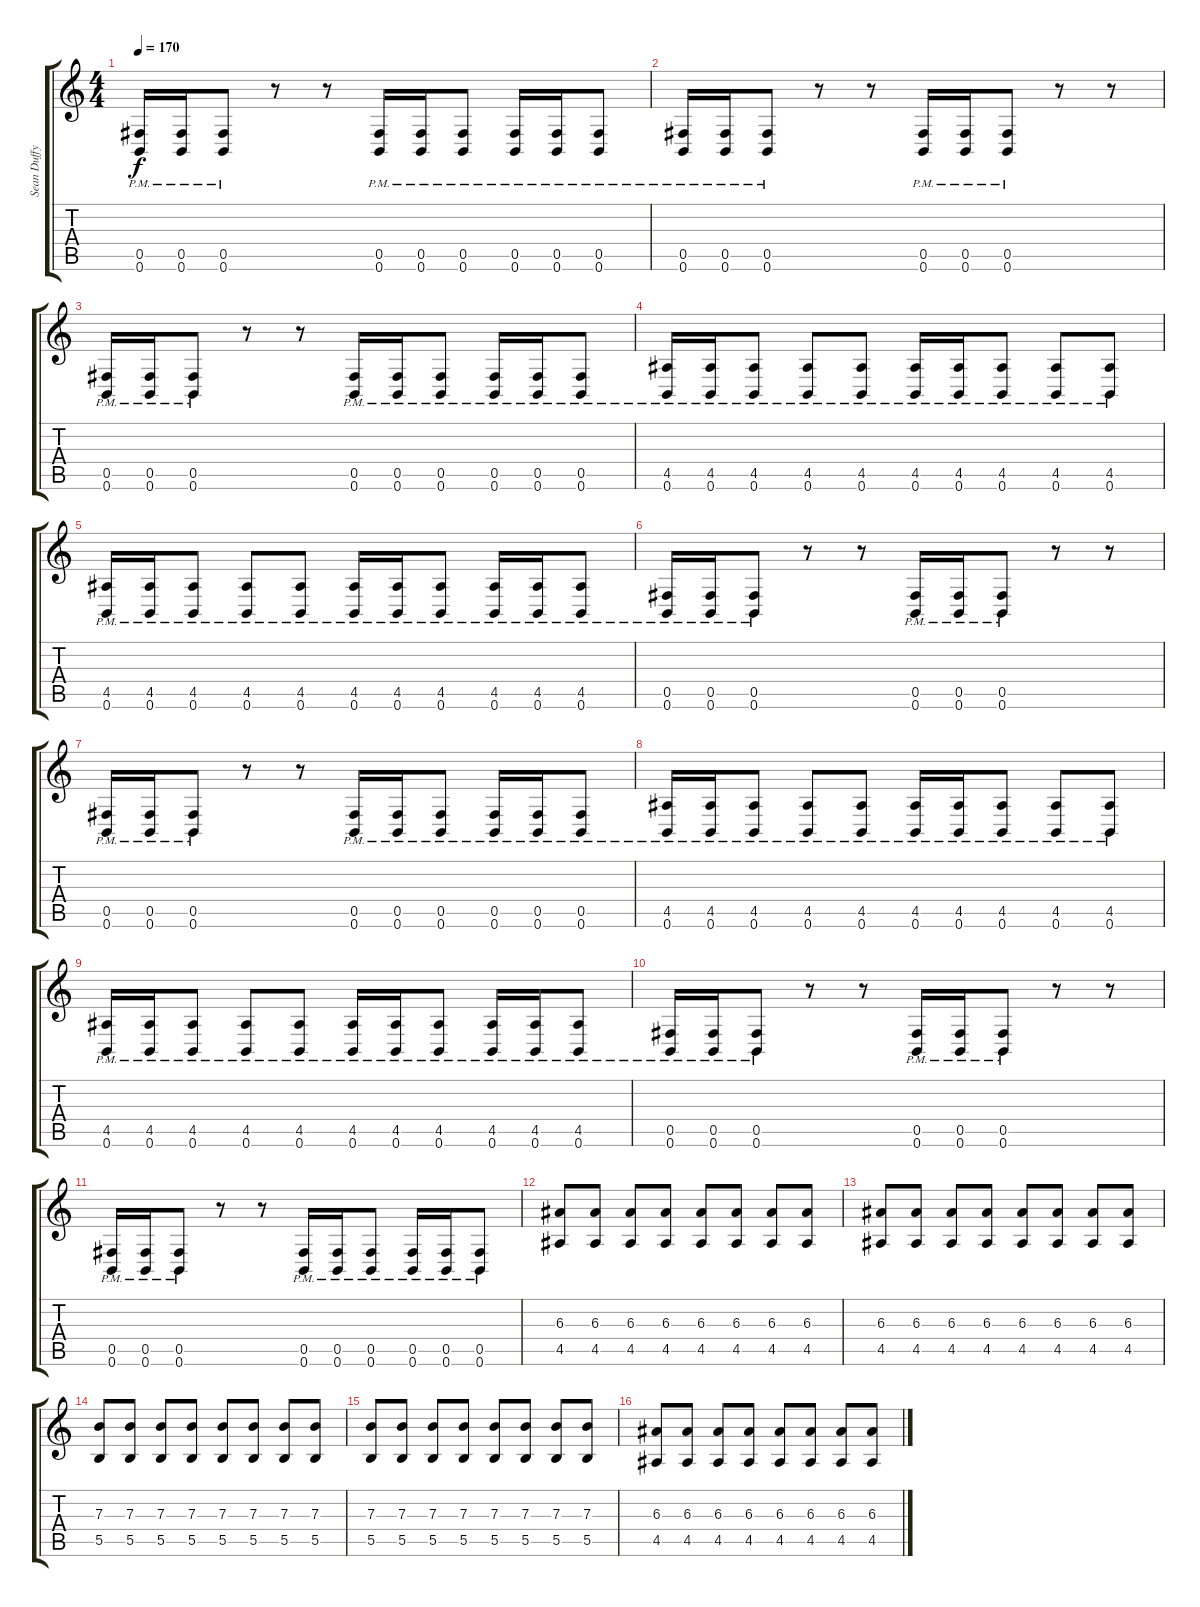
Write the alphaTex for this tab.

\track ("Sean Duffy" "Sean Duffy") {instrument distortionguitar}
\staff {score tabs}
\tuning (Db4 Ab3 E3 B2 Gb2 B1) {hide}
\ts (4 4)
\tempo 170
\clef g2
\ks c
(0.5{pm} 0.6{pm}).16{dy f} (0.5{pm} 0.6{pm}).16 (0.5{pm} 0.6{pm}).8 r.8 r.8 (0.5{pm} 0.6{pm}).16 (0.5{pm} 0.6{pm}).16 (0.5{pm} 0.6{pm}).8 (0.5{pm} 0.6{pm}).16 (0.5{pm} 0.6{pm}).16 (0.5{pm} 0.6{pm}).8 |
(0.5{pm} 0.6{pm}).16 (0.5{pm} 0.6{pm}).16 (0.5{pm} 0.6{pm}).8 r.8 r.8 (0.5{pm} 0.6{pm}).16 (0.5{pm} 0.6{pm}).16 (0.5{pm} 0.6{pm}).8 r.8 r.8 |
(0.5{pm} 0.6{pm}).16 (0.5{pm} 0.6{pm}).16 (0.5{pm} 0.6{pm}).8 r.8 r.8 (0.5{pm} 0.6{pm}).16 (0.5{pm} 0.6{pm}).16 (0.5{pm} 0.6{pm}).8 (0.5{pm} 0.6{pm}).16 (0.5{pm} 0.6{pm}).16 (0.5{pm} 0.6{pm}).8 |
(4.5{pm} 0.6{pm}).16 (4.5{pm} 0.6{pm}).16 (4.5{pm} 0.6{pm}).8 (4.5{pm} 0.6{pm}).8 (4.5{pm} 0.6{pm}).8 (4.5{pm} 0.6{pm}).16 (4.5{pm} 0.6{pm}).16 (4.5{pm} 0.6{pm}).8 (4.5{pm} 0.6{pm}).8 (4.5{pm} 0.6{pm}).8 |
(4.5{pm} 0.6{pm}).16 (4.5{pm} 0.6{pm}).16 (4.5{pm} 0.6{pm}).8 (4.5{pm} 0.6{pm}).8 (4.5{pm} 0.6{pm}).8 (4.5{pm} 0.6{pm}).16 (4.5{pm} 0.6{pm}).16 (4.5{pm} 0.6{pm}).8 (4.5{pm} 0.6{pm}).16 (4.5{pm} 0.6{pm}).16 (4.5{pm} 0.6{pm}).8 |
(0.5{pm} 0.6{pm}).16 (0.5{pm} 0.6{pm}).16 (0.5{pm} 0.6{pm}).8 r.8 r.8 (0.5{pm} 0.6{pm}).16 (0.5{pm} 0.6{pm}).16 (0.5{pm} 0.6{pm}).8 r.8 r.8 |
(0.5{pm} 0.6{pm}).16 (0.5{pm} 0.6{pm}).16 (0.5{pm} 0.6{pm}).8 r.8 r.8 (0.5{pm} 0.6{pm}).16 (0.5{pm} 0.6{pm}).16 (0.5{pm} 0.6{pm}).8 (0.5{pm} 0.6{pm}).16 (0.5{pm} 0.6{pm}).16 (0.5{pm} 0.6{pm}).8 |
(4.5{pm} 0.6{pm}).16 (4.5{pm} 0.6{pm}).16 (4.5{pm} 0.6{pm}).8 (4.5{pm} 0.6{pm}).8 (4.5{pm} 0.6{pm}).8 (4.5{pm} 0.6{pm}).16 (4.5{pm} 0.6{pm}).16 (4.5{pm} 0.6{pm}).8 (4.5{pm} 0.6{pm}).8 (4.5{pm} 0.6{pm}).8 |
(4.5{pm} 0.6{pm}).16 (4.5{pm} 0.6{pm}).16 (4.5{pm} 0.6{pm}).8 (4.5{pm} 0.6{pm}).8 (4.5{pm} 0.6{pm}).8 (4.5{pm} 0.6{pm}).16 (4.5{pm} 0.6{pm}).16 (4.5{pm} 0.6{pm}).8 (4.5{pm} 0.6{pm}).16 (4.5{pm} 0.6{pm}).16 (4.5{pm} 0.6{pm}).8 |
(0.5{pm} 0.6{pm}).16 (0.5{pm} 0.6{pm}).16 (0.5{pm} 0.6{pm}).8 r.8 r.8 (0.5{pm} 0.6{pm}).16 (0.5{pm} 0.6{pm}).16 (0.5{pm} 0.6{pm}).8 r.8 r.8 |
(0.5{pm} 0.6{pm}).16 (0.5{pm} 0.6{pm}).16 (0.5{pm} 0.6{pm}).8 r.8 r.8 (0.5{pm} 0.6{pm}).16 (0.5{pm} 0.6{pm}).16 (0.5{pm} 0.6{pm}).8 (0.5{pm} 0.6{pm}).16 (0.5{pm} 0.6{pm}).16 (0.5{pm} 0.6{pm}).8 |
(6.3 4.5).8 (6.3 4.5).8 (6.3 4.5).8 (6.3 4.5).8 (6.3 4.5).8 (6.3 4.5).8 (6.3 4.5).8 (6.3 4.5).8 |
(6.3 4.5).8 (6.3 4.5).8 (6.3 4.5).8 (6.3 4.5).8 (6.3 4.5).8 (6.3 4.5).8 (6.3 4.5).8 (6.3 4.5).8 |
(7.3 5.5).8 (7.3 5.5).8 (7.3 5.5).8 (7.3 5.5).8 (7.3 5.5).8 (7.3 5.5).8 (7.3 5.5).8 (7.3 5.5).8 |
(7.3 5.5).8 (7.3 5.5).8 (7.3 5.5).8 (7.3 5.5).8 (7.3 5.5).8 (7.3 5.5).8 (7.3 5.5).8 (7.3 5.5).8 |
(6.3 4.5).8 (6.3 4.5).8 (6.3 4.5).8 (6.3 4.5).8 (6.3 4.5).8 (6.3 4.5).8 (6.3 4.5).8 (6.3 4.5).8
